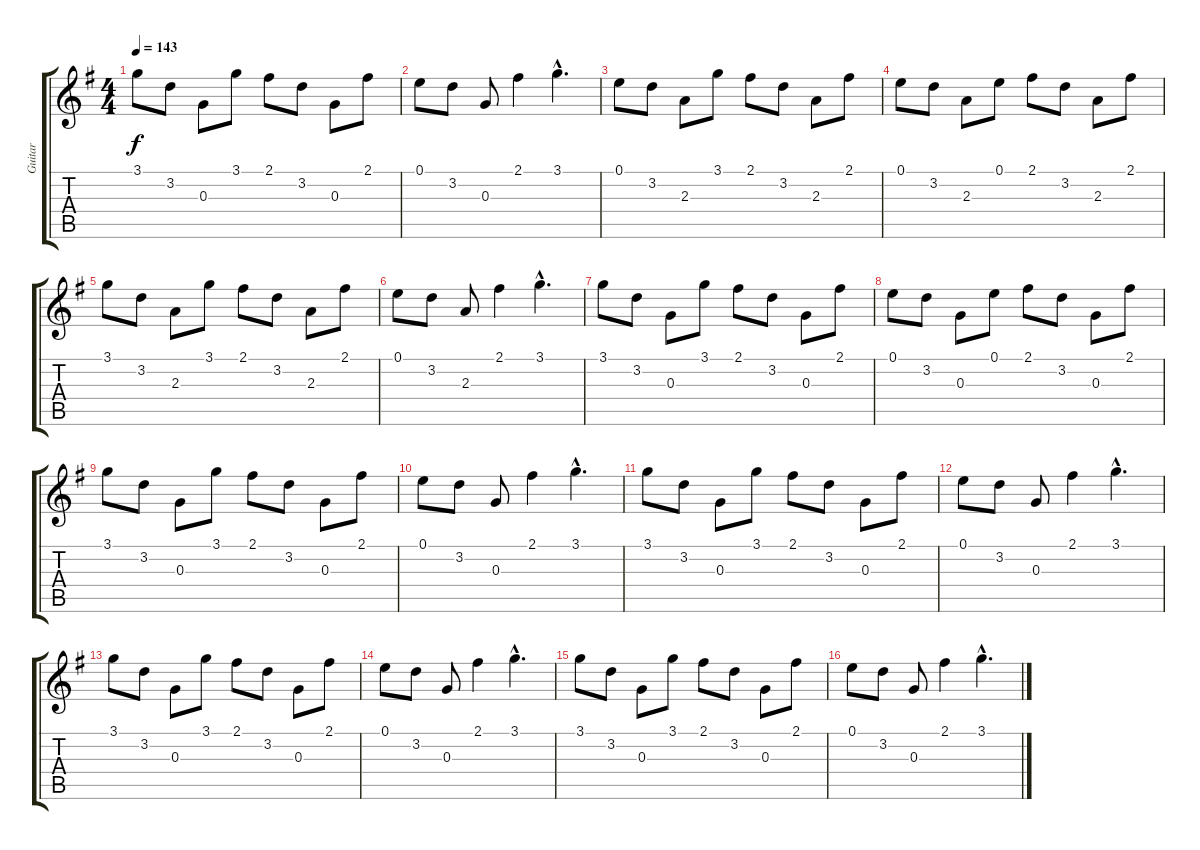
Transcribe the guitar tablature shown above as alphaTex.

\track ("Guitar" "Guitar") {instrument overdrivenguitar}
\staff {score tabs}
\tuning (E4 B3 G3 D3 A2 E2) {hide}
\ts (4 4)
\tempo 143
\clef g2
\ks g
3.1.8{dy f} 3.2.8 0.3.8 3.1.8 2.1.8 3.2.8 0.3.8 2.1.8 |
0.1.8 3.2.8 0.3.8 2.1.4 3.1{hac}.4{d} |
0.1.8 3.2.8 2.3.8 3.1.8 2.1.8 3.2.8 2.3.8 2.1.8 |
0.1.8 3.2.8 2.3.8 0.1.8 2.1.8 3.2.8 2.3.8 2.1.8 |
3.1.8 3.2.8 2.3.8 3.1.8 2.1.8 3.2.8 2.3.8 2.1.8 |
0.1.8 3.2.8 2.3.8 2.1.4 3.1{hac}.4{d} |
3.1.8 3.2.8 0.3.8 3.1.8 2.1.8 3.2.8 0.3.8 2.1.8 |
0.1.8 3.2.8 0.3.8 0.1.8 2.1.8 3.2.8 0.3.8 2.1.8 |
3.1.8 3.2.8 0.3.8 3.1.8 2.1.8 3.2.8 0.3.8 2.1.8 |
0.1.8 3.2.8 0.3.8 2.1.4 3.1{hac}.4{d} |
3.1.8 3.2.8 0.3.8 3.1.8 2.1.8 3.2.8 0.3.8 2.1.8 |
0.1.8 3.2.8 0.3.8 2.1.4 3.1{hac}.4{d} |
3.1.8 3.2.8 0.3.8 3.1.8 2.1.8 3.2.8 0.3.8 2.1.8 |
0.1.8 3.2.8 0.3.8 2.1.4 3.1{hac}.4{d} |
3.1.8 3.2.8 0.3.8 3.1.8 2.1.8 3.2.8 0.3.8 2.1.8 |
0.1.8 3.2.8 0.3.8 2.1.4 3.1{hac}.4{d}
